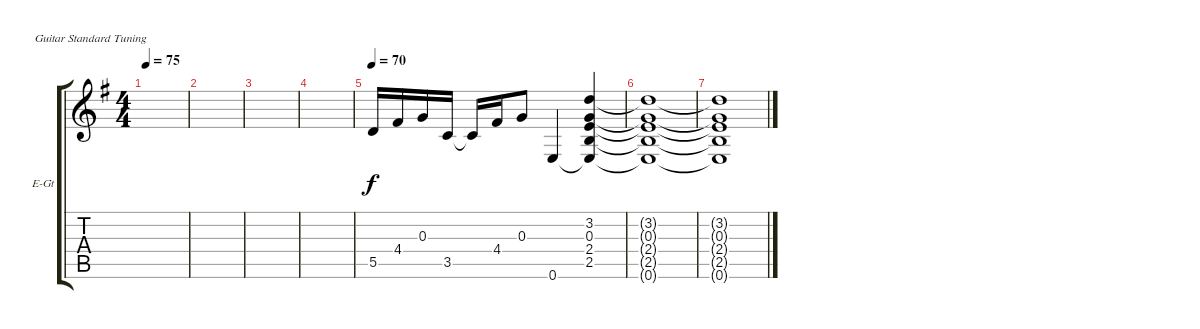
\bracketExtendMode groupsimilarinstruments
\firstSystemTrackNameOrientation horizontal
\otherSystemsTrackNameOrientation horizontal
\track ("Janick Clean" "E-Gt") {instrument electricguitarclean}
\staff {score tabs}
\tuning (E4 B3 G3 D3 A2 E2)
\ts (4 4)
\tempo 75
\clef g2
\scale
0.333333
\ks eminor
|
\scale
0.333333 |
\scale
0.333333 |
\scale
0.333333 |
\tempo 70
\scale
0.333333 5.5.16 4.4.16 0.3.16 3.5.16 3.5{t}.16 4.4.16 0.3.8 0.6.4 (3.2 0.3 2.4 2.5 0.6{t}).4 |
\scale
0.333333 (3.2{t} 0.3{t} 2.4{t} 2.5{t} 0.6{t}).1 |
(3.2{t} 0.3{t} 2.4{t} 2.5{t} 0.6{t}).1
